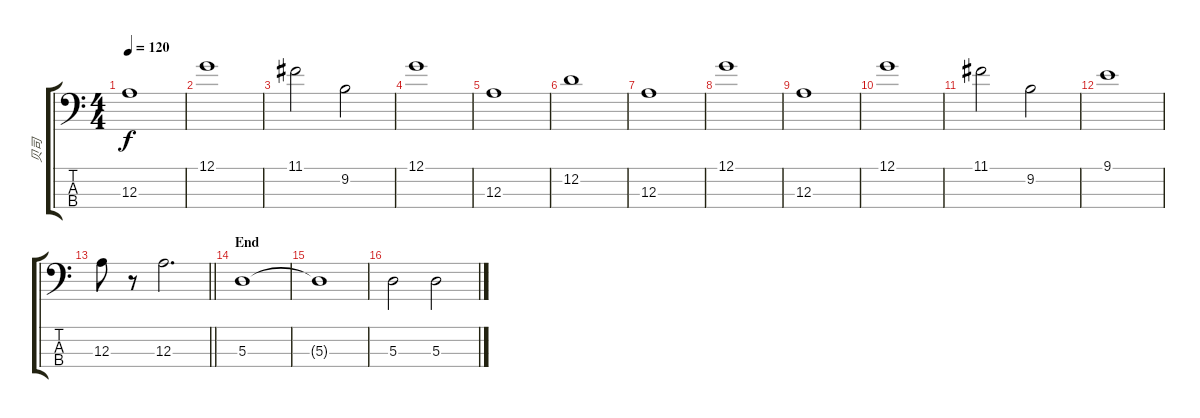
\track ("贝司" "贝司") {instrument electricbassfinger}
\staff {score tabs}
\tuning (G2 D2 A1 E1) {hide}
\ts (4 4)
\tempo 120
\clef f4
\ks c
12.3.1{dy f} |
12.1.1 |
11.1.2 9.2.2 |
12.1.1 |
12.3.1 |
12.2.1 |
12.3.1 |
12.1.1 |
12.3.1 |
12.1.1 |
11.1.2 9.2.2 |
9.1.1 |
\barLineRight lightlight
12.3.8 r.8 12.3.2{d} |
\section ("" "End")
5.3.1 |
5.3{t}.1 |
5.3.2 5.3.2
